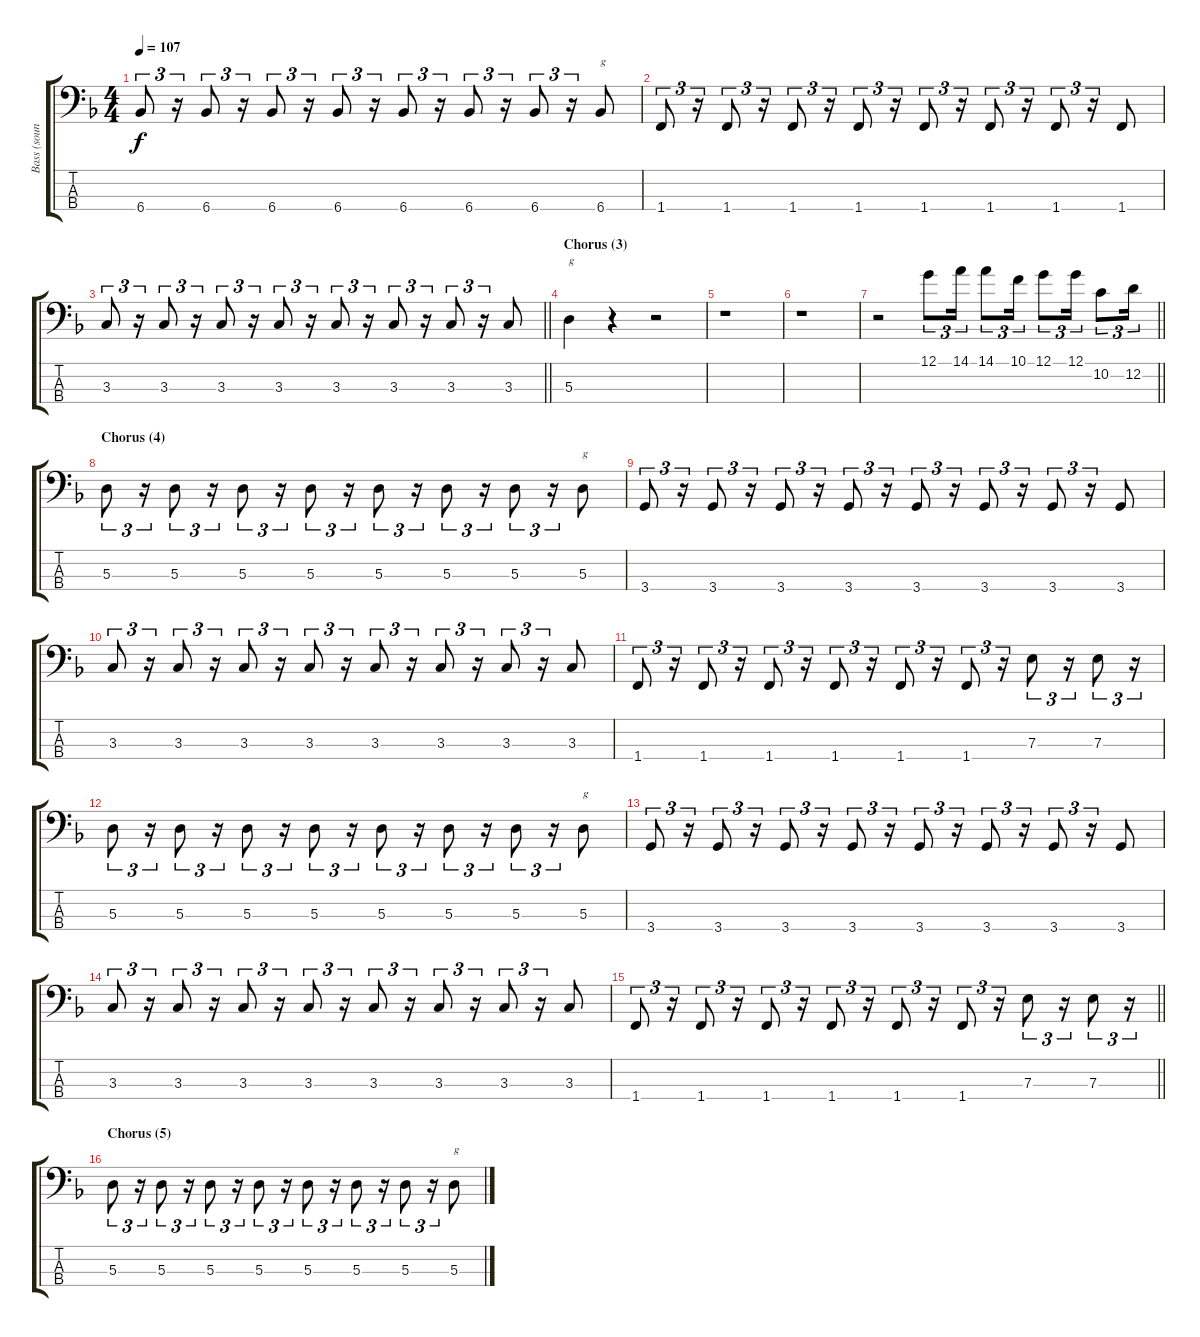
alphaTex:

\track ("Bass (sounding)" "Bass (soun") {instrument electricbassfinger}
\staff {score tabs}
\tuning (G2 D2 A1 E1) {hide}
\ts (4 4)
\tempo 107
\clef f4
\ks dminor
6.4.8{tu (3 2) dy f} r.16{tu (3 2)} 6.4.8{tu (3 2)} r.16{tu (3 2)} 6.4.8{tu (3 2)} r.16{tu (3 2)} 6.4.8{tu (3 2)} r.16{tu (3 2)} 6.4.8{tu (3 2)} r.16{tu (3 2)} 6.4.8{tu (3 2)} r.16{tu (3 2)} 6.4.8{tu (3 2)} r.16{tu (3 2)} 6.4.8{txt "g"} |
1.4.8{tu (3 2)} r.16{tu (3 2)} 1.4.8{tu (3 2)} r.16{tu (3 2)} 1.4.8{tu (3 2)} r.16{tu (3 2)} 1.4.8{tu (3 2)} r.16{tu (3 2)} 1.4.8{tu (3 2)} r.16{tu (3 2)} 1.4.8{tu (3 2)} r.16{tu (3 2)} 1.4.8{tu (3 2)} r.16{tu (3 2)} 1.4.8 |
\barLineRight lightlight
3.3.8{tu (3 2)} r.16{tu (3 2)} 3.3.8{tu (3 2)} r.16{tu (3 2)} 3.3.8{tu (3 2)} r.16{tu (3 2)} 3.3.8{tu (3 2)} r.16{tu (3 2)} 3.3.8{tu (3 2)} r.16{tu (3 2)} 3.3.8{tu (3 2)} r.16{tu (3 2)} 3.3.8{tu (3 2)} r.16{tu (3 2)} 3.3.8 |
\section ("" "Chorus (3)")
5.3.4{txt "g"} r.4 r.2 |
r.1 |
r.1 |
\barLineRight lightlight
r.2 12.1.8{tu (3 2)} 14.1.16{tu (3 2)} 14.1.8{tu (3 2)} 10.1.16{tu (3 2)} 12.1.8{tu (3 2)} 12.1.16{tu (3 2)} 10.2.8{tu (3 2)} 12.2.16{tu (3 2)} |
\section ("" "Chorus (4)")
5.3.8{tu (3 2)} r.16{tu (3 2)} 5.3.8{tu (3 2)} r.16{tu (3 2)} 5.3.8{tu (3 2)} r.16{tu (3 2)} 5.3.8{tu (3 2)} r.16{tu (3 2)} 5.3.8{tu (3 2)} r.16{tu (3 2)} 5.3.8{tu (3 2)} r.16{tu (3 2)} 5.3.8{tu (3 2)} r.16{tu (3 2)} 5.3.8{txt "g"} |
3.4.8{tu (3 2)} r.16{tu (3 2)} 3.4.8{tu (3 2)} r.16{tu (3 2)} 3.4.8{tu (3 2)} r.16{tu (3 2)} 3.4.8{tu (3 2)} r.16{tu (3 2)} 3.4.8{tu (3 2)} r.16{tu (3 2)} 3.4.8{tu (3 2)} r.16{tu (3 2)} 3.4.8{tu (3 2)} r.16{tu (3 2)} 3.4.8 |
3.3.8{tu (3 2)} r.16{tu (3 2)} 3.3.8{tu (3 2)} r.16{tu (3 2)} 3.3.8{tu (3 2)} r.16{tu (3 2)} 3.3.8{tu (3 2)} r.16{tu (3 2)} 3.3.8{tu (3 2)} r.16{tu (3 2)} 3.3.8{tu (3 2)} r.16{tu (3 2)} 3.3.8{tu (3 2)} r.16{tu (3 2)} 3.3.8 |
1.4.8{tu (3 2)} r.16{tu (3 2)} 1.4.8{tu (3 2)} r.16{tu (3 2)} 1.4.8{tu (3 2)} r.16{tu (3 2)} 1.4.8{tu (3 2)} r.16{tu (3 2)} 1.4.8{tu (3 2)} r.16{tu (3 2)} 1.4.8{tu (3 2)} r.16{tu (3 2)} 7.3.8{tu (3 2)} r.16{tu (3 2)} 7.3.8{tu (3 2)} r.16{tu (3 2)} |
5.3.8{tu (3 2)} r.16{tu (3 2)} 5.3.8{tu (3 2)} r.16{tu (3 2)} 5.3.8{tu (3 2)} r.16{tu (3 2)} 5.3.8{tu (3 2)} r.16{tu (3 2)} 5.3.8{tu (3 2)} r.16{tu (3 2)} 5.3.8{tu (3 2)} r.16{tu (3 2)} 5.3.8{tu (3 2)} r.16{tu (3 2)} 5.3.8{txt "g"} |
3.4.8{tu (3 2)} r.16{tu (3 2)} 3.4.8{tu (3 2)} r.16{tu (3 2)} 3.4.8{tu (3 2)} r.16{tu (3 2)} 3.4.8{tu (3 2)} r.16{tu (3 2)} 3.4.8{tu (3 2)} r.16{tu (3 2)} 3.4.8{tu (3 2)} r.16{tu (3 2)} 3.4.8{tu (3 2)} r.16{tu (3 2)} 3.4.8 |
3.3.8{tu (3 2)} r.16{tu (3 2)} 3.3.8{tu (3 2)} r.16{tu (3 2)} 3.3.8{tu (3 2)} r.16{tu (3 2)} 3.3.8{tu (3 2)} r.16{tu (3 2)} 3.3.8{tu (3 2)} r.16{tu (3 2)} 3.3.8{tu (3 2)} r.16{tu (3 2)} 3.3.8{tu (3 2)} r.16{tu (3 2)} 3.3.8 |
\barLineRight lightlight
1.4.8{tu (3 2)} r.16{tu (3 2)} 1.4.8{tu (3 2)} r.16{tu (3 2)} 1.4.8{tu (3 2)} r.16{tu (3 2)} 1.4.8{tu (3 2)} r.16{tu (3 2)} 1.4.8{tu (3 2)} r.16{tu (3 2)} 1.4.8{tu (3 2)} r.16{tu (3 2)} 7.3.8{tu (3 2)} r.16{tu (3 2)} 7.3.8{tu (3 2)} r.16{tu (3 2)} |
\section ("" "Chorus (5)")
5.3.8{tu (3 2)} r.16{tu (3 2)} 5.3.8{tu (3 2)} r.16{tu (3 2)} 5.3.8{tu (3 2)} r.16{tu (3 2)} 5.3.8{tu (3 2)} r.16{tu (3 2)} 5.3.8{tu (3 2)} r.16{tu (3 2)} 5.3.8{tu (3 2)} r.16{tu (3 2)} 5.3.8{tu (3 2)} r.16{tu (3 2)} 5.3.8{txt "g"}
